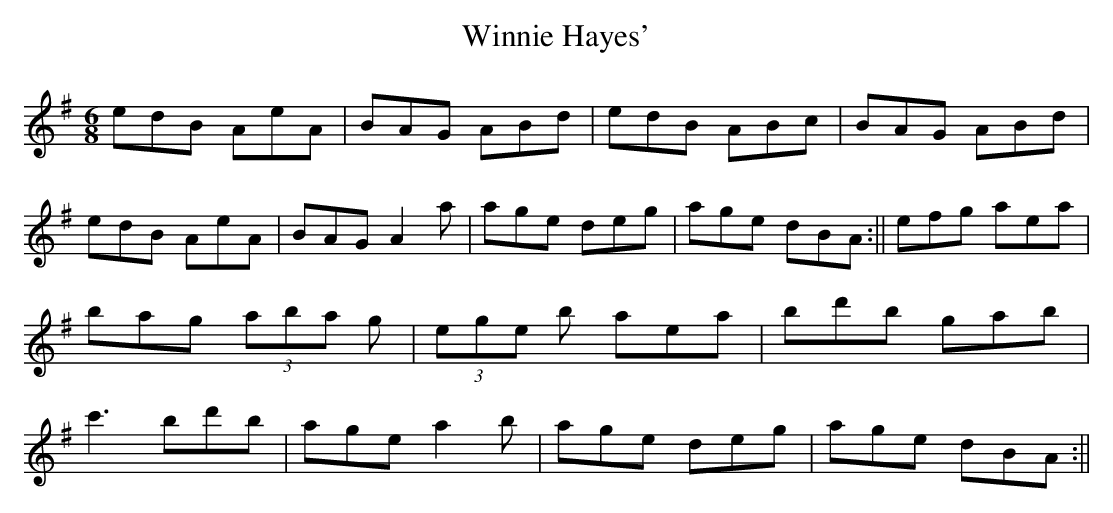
X:1
T:Winnie Hayes'
M:6/8
L:1/8
K:G
edB AeA|BAG ABd|edB ABc|BAG ABd|\
edB AeA|BAG A2a|age deg|age dBA:||\
efg aea|bag (3aba g|(3ege b aea|bd'b gab|\
c'3 bd'b|age a2b|age deg|age dBA:||
